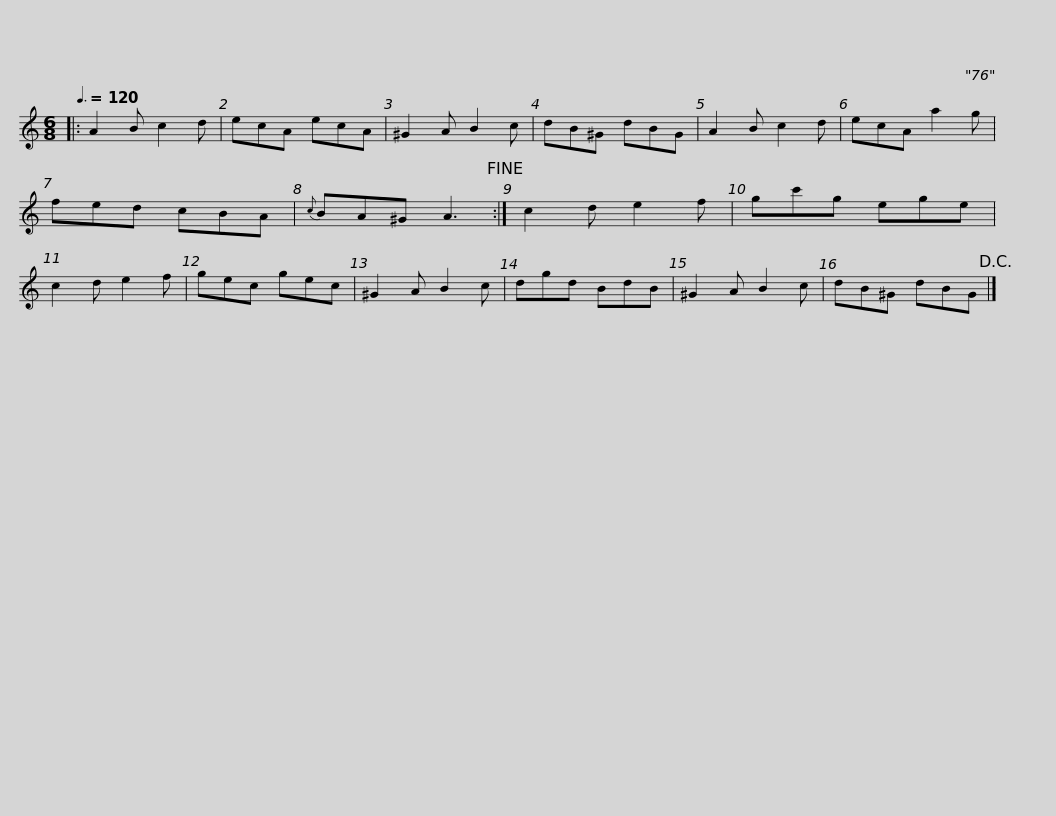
X:1
L:1/8
Q:3/8=120
M:6/8
I:linebreak $
K:C
V:1 treble
V:1
|: A2 B c2 d | ecA ecA | ^G2 A B2 c | dB^G dBG | A2 B c2 d | %5
 ecA a2 g | fed cBA |{c} BA^G A3!fine! :|$ c2 d e2 f | gc'g ege | %10
 c2 d e2 f | gec gec | ^G2 A B2 c | dgd BdB | ^G2 A B2 c | %15
 dB^G dBG!D.C.! |] %16
